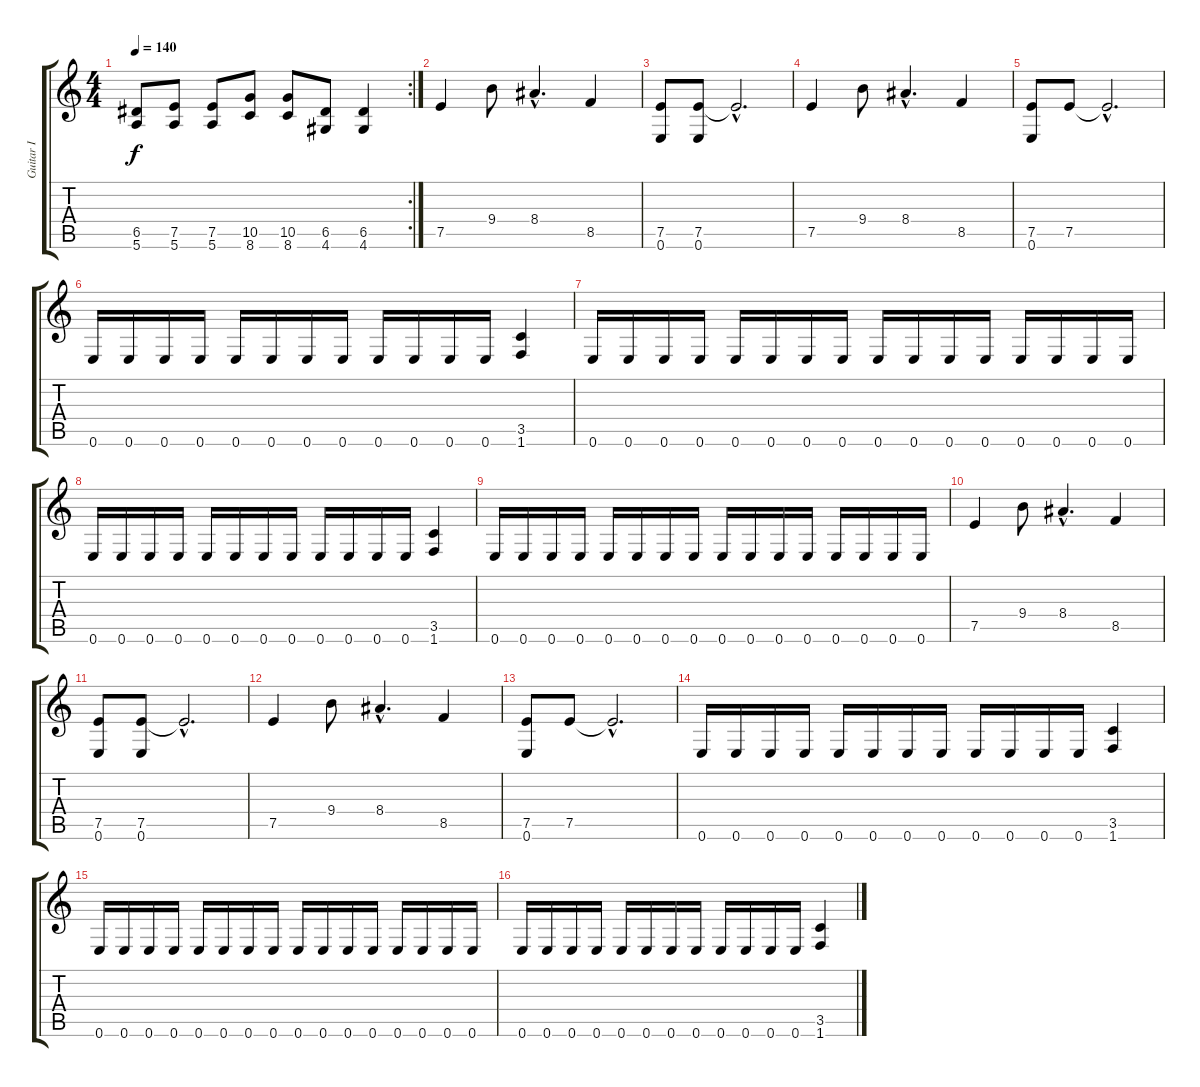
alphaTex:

\track ("Guitar I" "Guitar I") {instrument distortionguitar}
\staff {score tabs}
\tuning (E4 B3 G3 D3 A2 E2) {hide}
\rc 2
\ts (4 4)
\tempo 140
\clef g2
\ks c
(6.5 5.6).8{dy f} (7.5 5.6).8 (7.5 5.6).8 (10.5 8.6).8 (10.5 8.6).8 (6.5 4.6).8 (6.5 4.6).4 |
7.5.4 9.4.8 8.4{hac}.4{d} 8.5.4 |
(7.5 0.6).8 (7.5 0.6).8 7.5{hac t}.2{d} |
7.5.4 9.4.8 8.4{hac}.4{d} 8.5.4 |
(7.5 0.6).8 7.5.8 7.5{hac t}.2{d} |
0.6.16 0.6.16 0.6.16 0.6.16 0.6.16 0.6.16 0.6.16 0.6.16 0.6.16 0.6.16 0.6.16 0.6.16 (3.5 1.6).4 |
0.6.16 0.6.16 0.6.16 0.6.16 0.6.16 0.6.16 0.6.16 0.6.16 0.6.16 0.6.16 0.6.16 0.6.16 0.6.16 0.6.16 0.6.16 0.6.16 |
0.6.16 0.6.16 0.6.16 0.6.16 0.6.16 0.6.16 0.6.16 0.6.16 0.6.16 0.6.16 0.6.16 0.6.16 (3.5 1.6).4 |
0.6.16 0.6.16 0.6.16 0.6.16 0.6.16 0.6.16 0.6.16 0.6.16 0.6.16 0.6.16 0.6.16 0.6.16 0.6.16 0.6.16 0.6.16 0.6.16 |
7.5.4 9.4.8 8.4{hac}.4{d} 8.5.4 |
(7.5 0.6).8 (7.5 0.6).8 7.5{hac t}.2{d} |
7.5.4 9.4.8 8.4{hac}.4{d} 8.5.4 |
(7.5 0.6).8 7.5.8 7.5{hac t}.2{d} |
0.6.16 0.6.16 0.6.16 0.6.16 0.6.16 0.6.16 0.6.16 0.6.16 0.6.16 0.6.16 0.6.16 0.6.16 (3.5 1.6).4 |
0.6.16 0.6.16 0.6.16 0.6.16 0.6.16 0.6.16 0.6.16 0.6.16 0.6.16 0.6.16 0.6.16 0.6.16 0.6.16 0.6.16 0.6.16 0.6.16 |
0.6.16 0.6.16 0.6.16 0.6.16 0.6.16 0.6.16 0.6.16 0.6.16 0.6.16 0.6.16 0.6.16 0.6.16 (3.5 1.6).4
